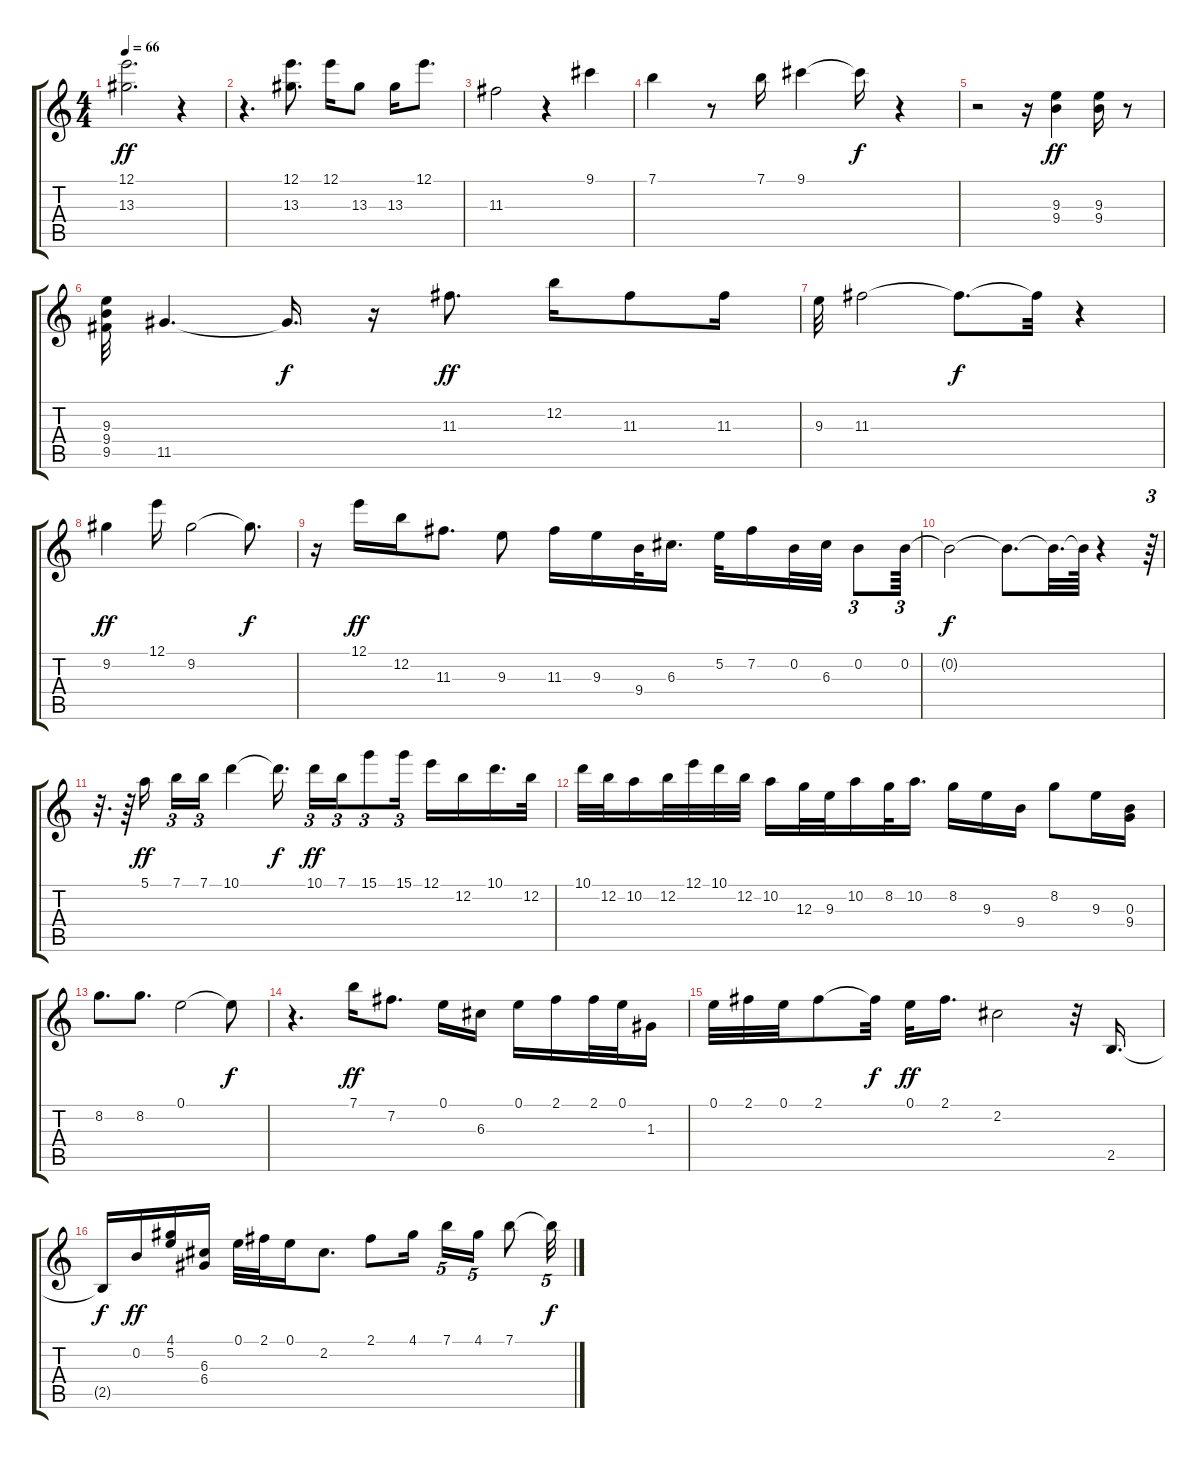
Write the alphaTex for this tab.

\track "" {instrument distortionguitar}
\staff {score tabs}
\tuning (E4 B3 G3 D3 A2 E2) {hide}
\ts (4 4)
\tempo 66
\clef g2
\ks c
(12.1 13.3).2{d dy ff} r.4 |
r.4{d} (12.1 13.3).8{d} 12.1.16 13.3.8 13.3.16 12.1.8{d} |
11.3.2 r.4 9.1.4 |
7.1.4 r.8 7.1.16 9.1.4 9.1{t}.16{dy f} r.4 |
r.2 r.16 (9.3 9.4).4{dy ff} (9.3 9.4).16 r.8 |
(9.3 9.4 9.5).32 11.5.4{d} 11.5{t}.16{d dy f} r.16 11.3.8{d dy ff} 12.2.16 11.3.8 11.3.16 |
9.3.32 11.3.2 11.3{t}.8{d dy f} 11.3{t}.32 r.4 |
9.2.4{dy ff} 12.1.16 9.2.2 9.2{t}.8{d dy f} |
r.16 12.1.16{dy ff} 12.2.16 11.3.8{d} 9.3.8 11.3.16 9.3.16 9.4.32 6.3.16{d} 5.2.32 7.2.16 0.2.32 6.3.32 0.2.8{tu (3 2)} 0.2.64{tu (3 2)} |
0.2{t}.2{dy f} 0.2{t}.8{d} 0.2{t}.32{d} 0.2{t}.64 r.4 r.64{tu (3 2)} |
r.32{d} r.64 5.1.16{dy ff beam splitsecondary} 7.1.16{tu (3 2)} 7.1.16{tu (3 2)} 10.1.4 10.1{t}.16{d dy f} 10.1.16{tu (3 2) dy ff} 7.1.16{tu (3 2)} 15.1.8{tu (3 2)} 15.1.16{tu (3 2)} 12.1.16 12.2.16 10.1.16{d} 12.2.32 |
10.1.32 12.2.32 10.2.16 12.2.32 12.1.32 10.1.32 12.2.32 10.2.16 12.3.32 9.3.32 10.2.16 8.2.32 10.2.16{d} 8.2.16 9.3.16 9.4.16 8.2.8 9.3.16 (0.3 9.4).16 |
8.2.8{d} 8.2.8{d} 0.1.2 0.1{t}.8{dy f} |
r.4{d} 7.1.16{dy ff} 7.2.8{d} 0.1.16 6.3.16 0.1.16 2.1.16 2.1.32 0.1.32 1.3.16 |
0.1.32 2.1.32 0.1.32 2.1.8 2.1{t}.32{dy f} 0.1.32{dy ff} 2.1.16{d} 2.2.2 r.32 2.5.16{d} |
2.5{t}.16{dy f} 0.2.16{dy ff} (4.1 5.2).16 (6.3 6.4).16 0.1.32 2.1.32 0.1.16 2.2.8{d} 2.1.8 4.1.16 7.1.16{tu (5 4)} 4.1.16{tu (5 4)} 7.1.8 7.1{t}.32{tu (5 4) dy f}
